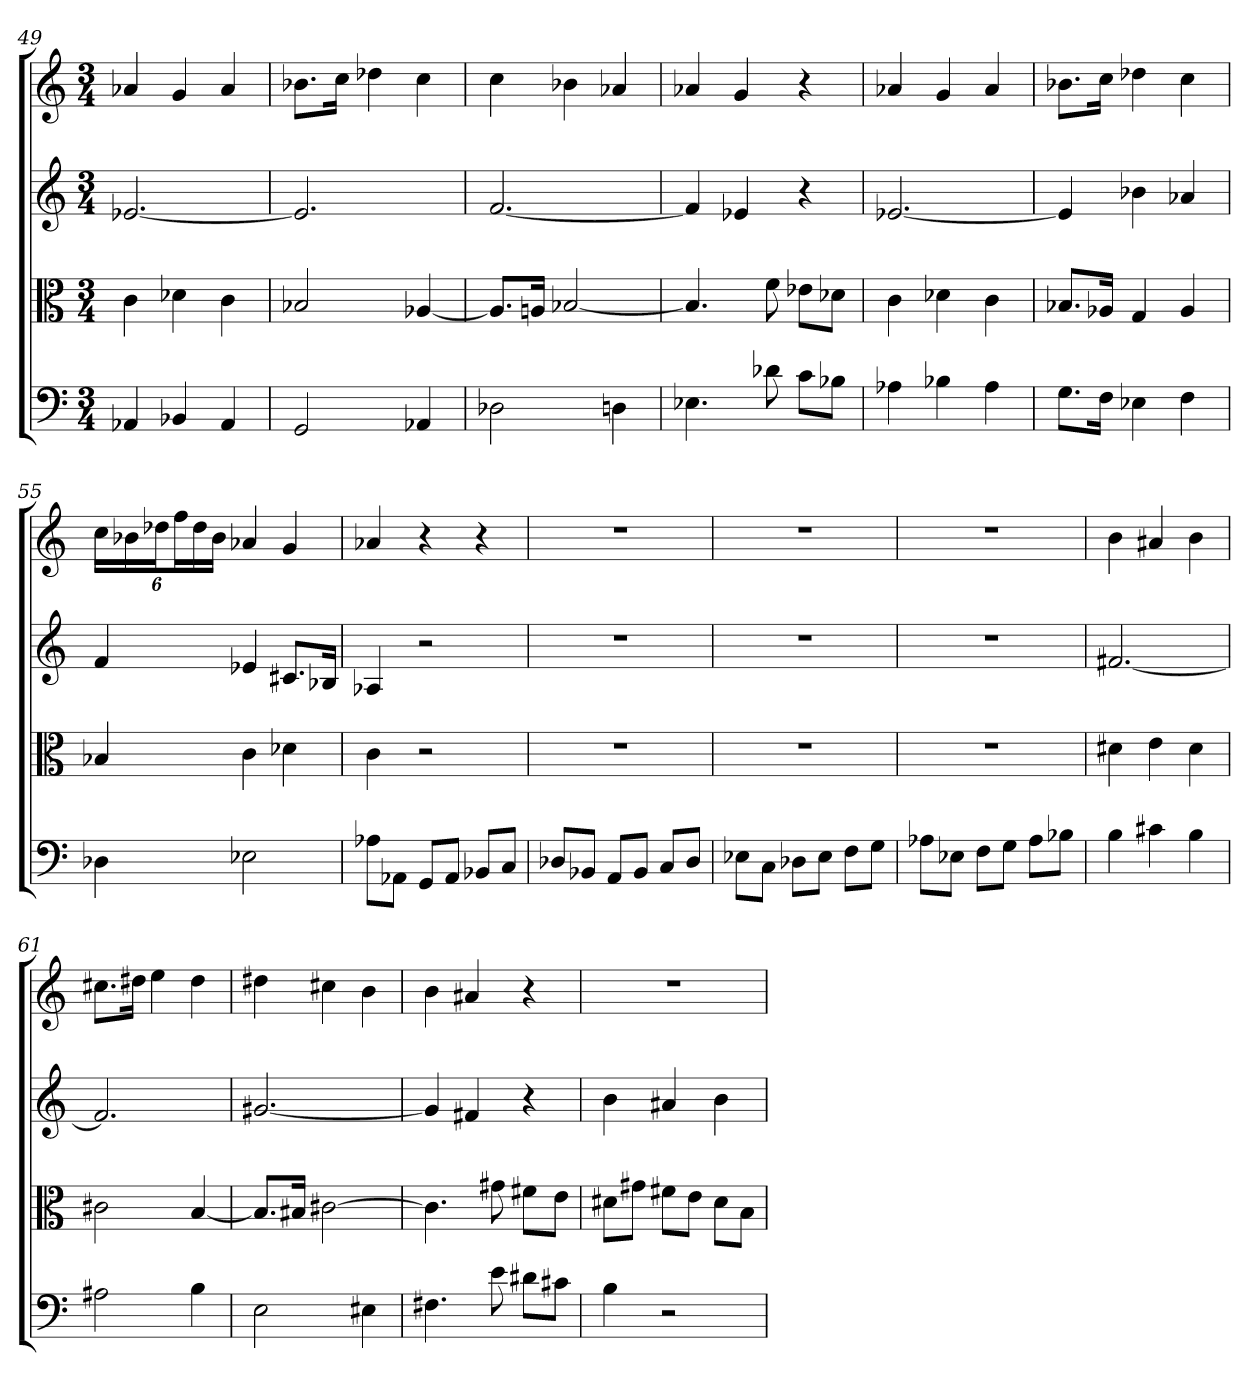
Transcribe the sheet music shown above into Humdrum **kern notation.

**kern	**kern	**kern	**kern
*part4	*part3	*part2	*part1
*staff4	*staff3	*staff2	*staff1
*clefF4	*clefC3	*	*
*k[]	*k[]	*k[]	*k[]
*a:	*a:	*a:	*a:
*M3/4	*M3/4	*M3/4	*M3/4
=49	=49	=49	=49
4AA-X	4c	[2.e-X	4a-X
4BB-X	4d-X	.	4g
4AA-	4c	.	4a-
=50	=50	=50	=50
2GG	2B-X	2.e-]	8.b-XL
.	.	.	16ccJk
.	.	.	4dd-X
4AA-X	[4A-X	.	4cc
=51	=51	=51	=51
2D-X	8.A-/L]	[2.f	4cc
.	16An/Jk	.	.
.	[2B-X	.	4b-X
4Dn	.	.	4a-X
=52	=52	=52	=52
4.E-X	4.B-]	4f]	4a-X
.	.	4e-X	4g
8d-X	8f	.	.
8c\L	8e-X\L	4r	4r
8B-X\J	8d-X\J	.	.
=53	=53	=53	=53
4A-X	4c	[2.e-X	4a-X
4B-X	4d-X	.	4g
4A-	4c	.	4a-
=54	=54	=54	=54
8.G\L	8.B-X/L	4e-]	8.b-XL
16F\Jk	16A-X/Jk	.	16ccJk
4E-X	4G	4b-X	4dd-X
4F	4A-	4a-X	4cc
=55	=55	=55	=55
4D-X	4B-X	4f	24ccLL
.	.	.	24b-X
.	.	.	24dd-XJ
.	.	.	24ffL
.	.	.	24dd-
.	.	.	24b-JJ
2E-X	4c	4e-X	4a-X
.	4d-X	8.c#XL	4g
.	.	16B-XJk	.
=56	=56	=56	=56
8A-X\L	4c	4A-X	4a-X
8AA-X\J	.	.	.
8GG/L	2r	2r	4r
8AA-/J	.	.	.
8BB-X/L	.	.	4r
8C/J	.	.	.
=57	=57	=57	=57
8D-X/L	2.r	2.r	2.r
8BB-X/J	.	.	.
8AA/L	.	.	.
8BB-/J	.	.	.
8C/L	.	.	.
8D-/J	.	.	.
=58	=58	=58	=58
8E-X\L	2.r	2.r	2.r
8C\J	.	.	.
8D-X\L	.	.	.
8E-\J	.	.	.
8F\L	.	.	.
8G\J	.	.	.
=59	=59	=59	=59
8A-X\L	2.r	2.r	2.r
8E-X\J	.	.	.
8F\L	.	.	.
8G\J	.	.	.
8A-\L	.	.	.
8B-X\J	.	.	.
=60	=60	=60	=60
4B	4d#X	[2.f#X	4b
4c#X	4e	.	4a#X
4B	4d#	.	4b
=61	=61	=61	=61
2A#X	2c#X	2.f#]	8.cc#XL
.	.	.	16dd#XJk
.	.	.	4ee
4B	[4B	.	4dd#
=62	=62	=62	=62
2E	8.B/L]	[2.g#X	4dd#X
.	16B#X/Jk	.	.
.	[2c#X	.	4cc#X
4E#X	.	.	4b
=63	=63	=63	=63
4.F#X	4.c#]	4g#]	4b
.	.	4f#X	4a#X
8e	8g#X	.	.
8d#X\L	8f#X\L	4r	4r
8c#X\J	8e\J	.	.
=64	=64	=64	=64
4B	8d#X\L	4b	2.r
.	8g#X\J	.	.
2r	8f#X\L	4a#X	.
.	8e\J	.	.
.	8d#\L	4b	.
.	8B\J	.	.
=	=	=	=
*-	*-	*-	*-
